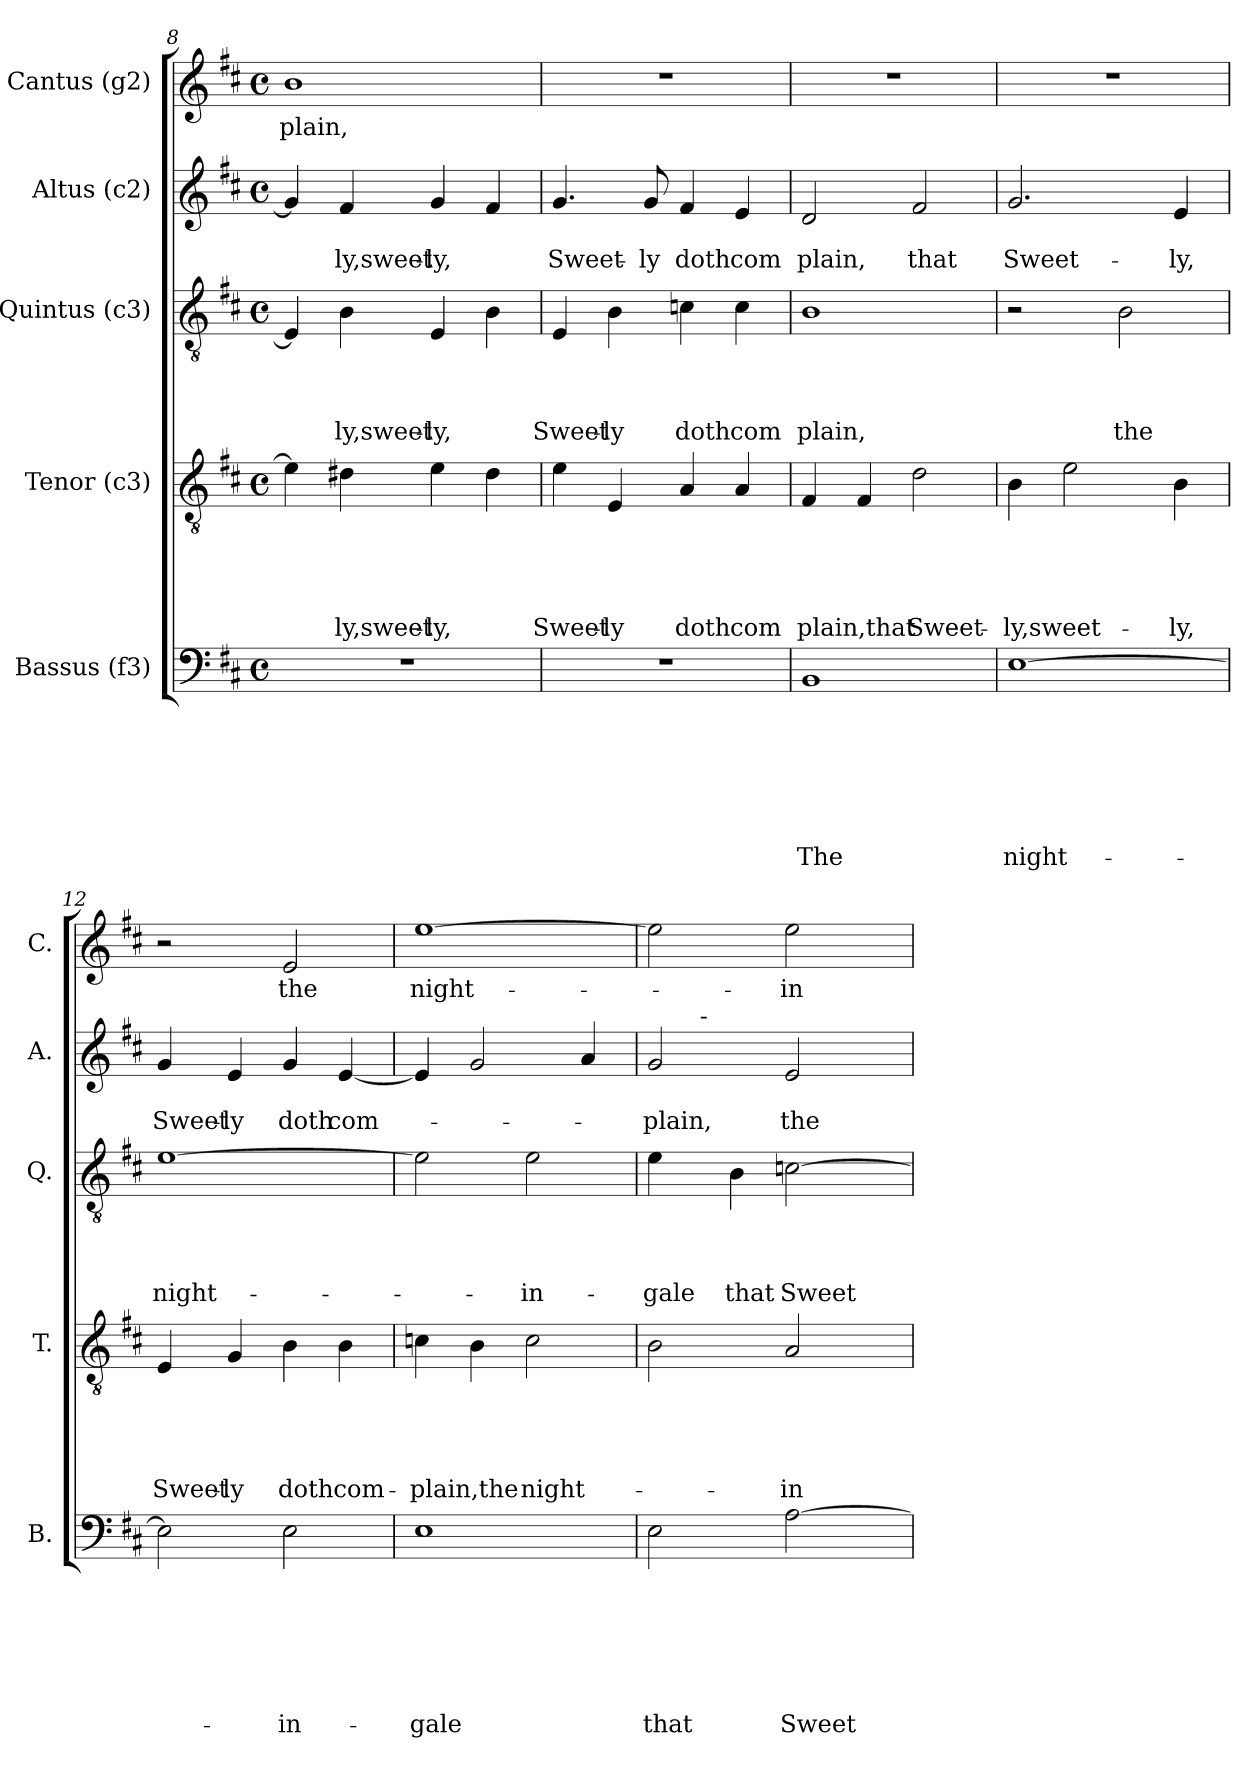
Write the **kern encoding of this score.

**kern	**text	**text	**text	**text	**text	**text	**text	**kern	**text	**text	**text	**text	**text	**kern	**text	**text	**text	**text	**kern	**text	**text	**kern	**text
*part5	*part5	*part5	*part5	*part5	*part5	*part5	*part5	*part4	*part4	*part4	*part4	*part4	*part4	*part3	*part3	*part3	*part3	*part3	*part2	*part2	*part2	*part1	*part1
*staff5	*staff5	*staff5	*staff5	*staff5	*staff5	*staff5	*staff5	*staff4	*staff4	*staff4	*staff4	*staff4	*staff4	*staff3	*staff3	*staff3	*staff3	*staff3	*staff2	*staff2	*staff2	*staff1	*staff1
*I"Bassus (f3)	*	*	*	*	*	*	*	*I"Tenor (c3)	*	*	*	*	*	*I"Quintus (c3)	*	*	*	*	*I"Altus (c2)	*	*	*I"Cantus (g2)	*
*I'B.	*	*	*	*	*	*	*	*I'T.	*	*	*	*	*	*I'Q.	*	*	*	*	*I'A.	*	*	*I'C.	*
!!LO:LB:g=z
*clefF4	*	*	*	*	*	*	*	*clefGv2	*	*	*	*	*	*clefGv2	*	*	*	*	*clefG2	*	*	*clefG2	*
*k[f#c#]	*	*	*	*	*	*	*	*k[f#c#]	*	*	*	*	*	*k[f#c#]	*	*	*	*	*k[f#c#]	*	*	*k[f#c#]	*
*D:	*	*	*	*	*	*	*	*D:	*	*	*	*	*	*D:	*	*	*	*	*D:	*	*	*D:	*
*M4/4	*	*	*	*	*	*	*	*M4/4	*	*	*	*	*	*M4/4	*	*	*	*	*M4/4	*	*	*M4/4	*
*met(c)	*	*	*	*	*	*	*	*met(c)	*	*	*	*	*	*met(c)	*	*	*	*	*met(c)	*	*	*met(c)	*
=8	=8	=8	=8	=8	=8	=8	=8	=8	=8	=8	=8	=8	=8	=8	=8	=8	=8	=8	=8	=8	=8	=8	=8
!	!	!	!	!	!	!	!	!	!	!	!	!	!	!	!	!	!	!	!	!	!	!	!LO:LY:b
1r	.	.	.	.	.	.	.	4e\]	.	.	.	.	.	4E/]	.	.	.	.	4g/]	.	.	1b	-plain,
!	!	!	!	!	!	!	!	!	!	!	!	!	!LO:LY:b	!	!	!	!	!LO:LY:b	!	!	!LO:LY:b	!	!
.	.	.	.	.	.	.	.	4d#X\	.	.	.	.	-ly,sweet-	4B\	.	.	.	-ly,sweet-	4f#/	.	-ly,sweet-	.	.
!	!	!	!	!	!	!	!	!	!	!	!	!	!LO:LY:b	!	!	!	!	!LO:LY:b	!	!	!LO:LY:b	!	!
.	.	.	.	.	.	.	.	4e\	.	.	.	.	-ly,	4E/	.	.	.	-ly,	4g/	.	-ly,	.	.
.	.	.	.	.	.	.	.	4d#\	.	.	.	.	.	4B\	.	.	.	.	4f#/	.	.	.	.
=9	=9	=9	=9	=9	=9	=9	=9	=9	=9	=9	=9	=9	=9	=9	=9	=9	=9	=9	=9	=9	=9	=9	=9
!	!	!	!	!	!	!	!	!	!	!	!	!	!LO:LY:b	!	!	!	!	!LO:LY:b	!	!	!LO:LY:b	!	!
1r	.	.	.	.	.	.	.	4e\	.	.	.	.	Sweet-	4E/	.	.	.	Sweet-	4.g/	.	Sweet-	1r	.
!	!	!	!	!	!	!	!	!	!	!	!	!	!LO:LY:b:rj	!	!	!	!	!LO:LY:b:rj	!	!	!	!	!
.	.	.	.	.	.	.	.	4E/	.	.	.	.	-ly	4B\	.	.	.	-ly	.	.	.	.	.
!	!	!	!	!	!	!	!	!	!	!	!	!	!	!	!	!	!	!	!	!	!LO:LY:b	!	!
.	.	.	.	.	.	.	.	.	.	.	.	.	.	.	.	.	.	.	8g/	.	-ly	.	.
!	!	!	!	!	!	!	!	!	!	!	!	!	!LO:LY:b	!	!	!	!	!LO:LY:b	!	!	!LO:LY:b	!	!
.	.	.	.	.	.	.	.	4A/	.	.	.	.	doth	4cn\	.	.	.	doth	4f#/	.	doth	.	.
!	!	!	!	!	!	!	!	!	!	!	!	!	!LO:LY:b	!	!	!	!	!LO:LY:b	!	!	!LO:LY:b	!	!
.	.	.	.	.	.	.	.	4A/	.	.	.	.	com	4c\	.	.	.	com	4e/	.	com	.	.
=10	=10	=10	=10	=10	=10	=10	=10	=10	=10	=10	=10	=10	=10	=10	=10	=10	=10	=10	=10	=10	=10	=10	=10
!	!	!	!	!	!	!	!LO:LY:b	!	!	!	!	!	!LO:LY:b	!	!	!	!	!LO:LY:b	!	!	!LO:LY:b	!	!
1BB	.	.	.	.	.	.	The	4F#/	.	.	.	.	plain,that	1B	.	.	.	plain,	2d/	.	plain,	1r	.
.	.	.	.	.	.	.	.	4F#/	.	.	.	.	.	.	.	.	.	.	.	.	.	.	.
!	!	!	!	!	!	!	!	!	!	!	!	!	!LO:LY:b	!	!	!	!	!	!	!	!LO:LY:b	!	!
.	.	.	.	.	.	.	.	2d\	.	.	.	.	Sweet-	.	.	.	.	.	2f#/	.	that	.	.
=11	=11	=11	=11	=11	=11	=11	=11	=11	=11	=11	=11	=11	=11	=11	=11	=11	=11	=11	=11	=11	=11	=11	=11
!	!	!	!	!	!	!	!LO:LY:b	!	!	!	!	!	!LO:LY:b	!	!	!	!	!	!	!	!LO:LY:b	!	!
[>1E	.	.	.	.	.	.	night-	4B\	.	.	.	.	-ly,sweet-	2r	.	.	.	.	2.g/	.	Sweet-	1r	.
.	.	.	.	.	.	.	.	2e\	.	.	.	.	.	.	.	.	.	.	.	.	.	.	.
!	!	!	!	!	!	!	!	!	!	!	!	!	!	!	!	!	!	!LO:LY:b	!	!	!	!	!
.	.	.	.	.	.	.	.	.	.	.	.	.	.	2B\	.	.	.	the	.	.	.	.	.
!	!	!	!	!	!	!	!	!	!	!	!	!	!LO:LY:b	!	!	!	!	!	!	!	!LO:LY:b	!	!
.	.	.	.	.	.	.	.	4B\	.	.	.	.	-ly,	.	.	.	.	.	4e/	.	-ly,	.	.
=12	=12	=12	=12	=12	=12	=12	=12	=12	=12	=12	=12	=12	=12	=12	=12	=12	=12	=12	=12	=12	=12	=12	=12
!	!	!	!	!	!	!	!	!	!	!	!	!	!LO:LY:b	!	!	!	!	!LO:LY:b	!	!	!LO:LY:b	!	!
2E\]	.	.	.	.	.	.	.	4E/	.	.	.	.	Sweet-	[>1e	.	.	.	night-	4g/	.	Sweet-	2r	.
!	!	!	!	!	!	!	!	!	!	!	!	!	!LO:LY:b:rj	!	!	!	!	!	!	!	!LO:LY:b:rj	!	!
.	.	.	.	.	.	.	.	4G/	.	.	.	.	-ly	.	.	.	.	.	4e/	.	-ly	.	.
!	!	!	!	!	!	!	!LO:LY:b	!	!	!	!	!	!LO:LY:b	!	!	!	!	!	!	!	!LO:LY:b	!	!LO:LY:b
2E\	.	.	.	.	.	.	-in-	4B\	.	.	.	.	doth	.	.	.	.	.	4g/	.	doth	2e/	the
!	!	!	!	!	!	!	!	!	!	!	!	!	!LO:LY:b	!	!	!	!	!	!	!	!LO:LY:b	!	!
.	.	.	.	.	.	.	.	4B\	.	.	.	.	com-	.	.	.	.	.	[<4e/	.	com-	.	.
=13	=13	=13	=13	=13	=13	=13	=13	=13	=13	=13	=13	=13	=13	=13	=13	=13	=13	=13	=13	=13	=13	=13	=13
!	!	!	!	!	!	!	!LO:LY:b	!	!	!	!	!	!LO:LY:b	!	!	!	!	!	!	!	!	!	!LO:LY:b
1E	.	.	.	.	.	.	-gale	4cn\	.	.	.	.	-plain,the	2e\]	.	.	.	.	4e/]	.	.	[<1ee	night-
.	.	.	.	.	.	.	.	4B\	.	.	.	.	.	.	.	.	.	.	2g/	.	.	.	.
!	!	!	!	!	!	!	!	!	!	!	!	!	!LO:LY:b	!	!	!	!	!LO:LY:b	!	!	!	!	!
.	.	.	.	.	.	.	.	2c\	.	.	.	.	night-	2e\	.	.	.	-in-	.	.	.	.	.
.	.	.	.	.	.	.	.	.	.	.	.	.	.	.	.	.	.	.	4a/	.	.	.	.
!!LO:LB:g=z
=14	=14	=14	=14	=14	=14	=14	=14	=14	=14	=14	=14	=14	=14	=14	=14	=14	=14	=14	=14	=14	=14	=14	=14
!	!	!	!	!	!	!	!LO:LY:b	!	!	!	!	!	!	!	!	!	!	!LO:LY:b	!	!	!LO:LY:b	!	!
*	*	*	*	*	*	*	*	*	*	*	*	*	*	*	*	*	*	*	*^	*	*	*	*
2E\	.	.	.	.	.	.	that	2B\	.	.	.	.	.	4e\	.	.	.	-gale	2g/	8ryy	.	-plain,	2ee\]	.
.	.	.	.	.	.	.	.	.	.	.	.	.	.	.	.	.	.	.	.	32ryy	.	.	.	.
!	!	!	!	!	!	!	!	!	!	!	!	!	!	!	!	!	!	!	!	!LO:TX:a:t=-	!	!	!	!
.	.	.	.	.	.	.	.	.	.	.	.	.	.	.	.	.	.	.	.	2ryy	.	.	.	.
!	!	!	!	!	!	!	!	!	!	!	!	!	!	!	!	!	!	!LO:LY:b	!	!	!	!	!	!
.	.	.	.	.	.	.	.	.	.	.	.	.	.	4B\	.	.	.	that	.	.	.	.	.	.
!	!	!	!	!	!	!	!LO:LY:b	!	!	!	!	!	!LO:LY:b	!	!	!	!	!LO:LY:b	!	!	!	!LO:LY:b	!	!LO:LY:b
[>2A\	.	.	.	.	.	.	Sweet-	2A/	.	.	.	.	-in-	[>2cn\	.	.	.	Sweet-	2e/	.	.	the	2ee\	-in-
.	.	.	.	.	.	.	.	.	.	.	.	.	.	.	.	.	.	.	.	4ryy	.	.	.	.
.	.	.	.	.	.	.	.	.	.	.	.	.	.	.	.	.	.	.	.	16.ryy	.	.	.	.
*	*	*	*	*	*	*	*	*	*	*	*	*	*	*	*	*	*	*	*v	*v	*	*	*	*
=	=	=	=	=	=	=	=	=	=	=	=	=	=	=	=	=	=	=	=	=	=	=	=
*-	*-	*-	*-	*-	*-	*-	*-	*-	*-	*-	*-	*-	*-	*-	*-	*-	*-	*-	*-	*-	*-	*-	*-
